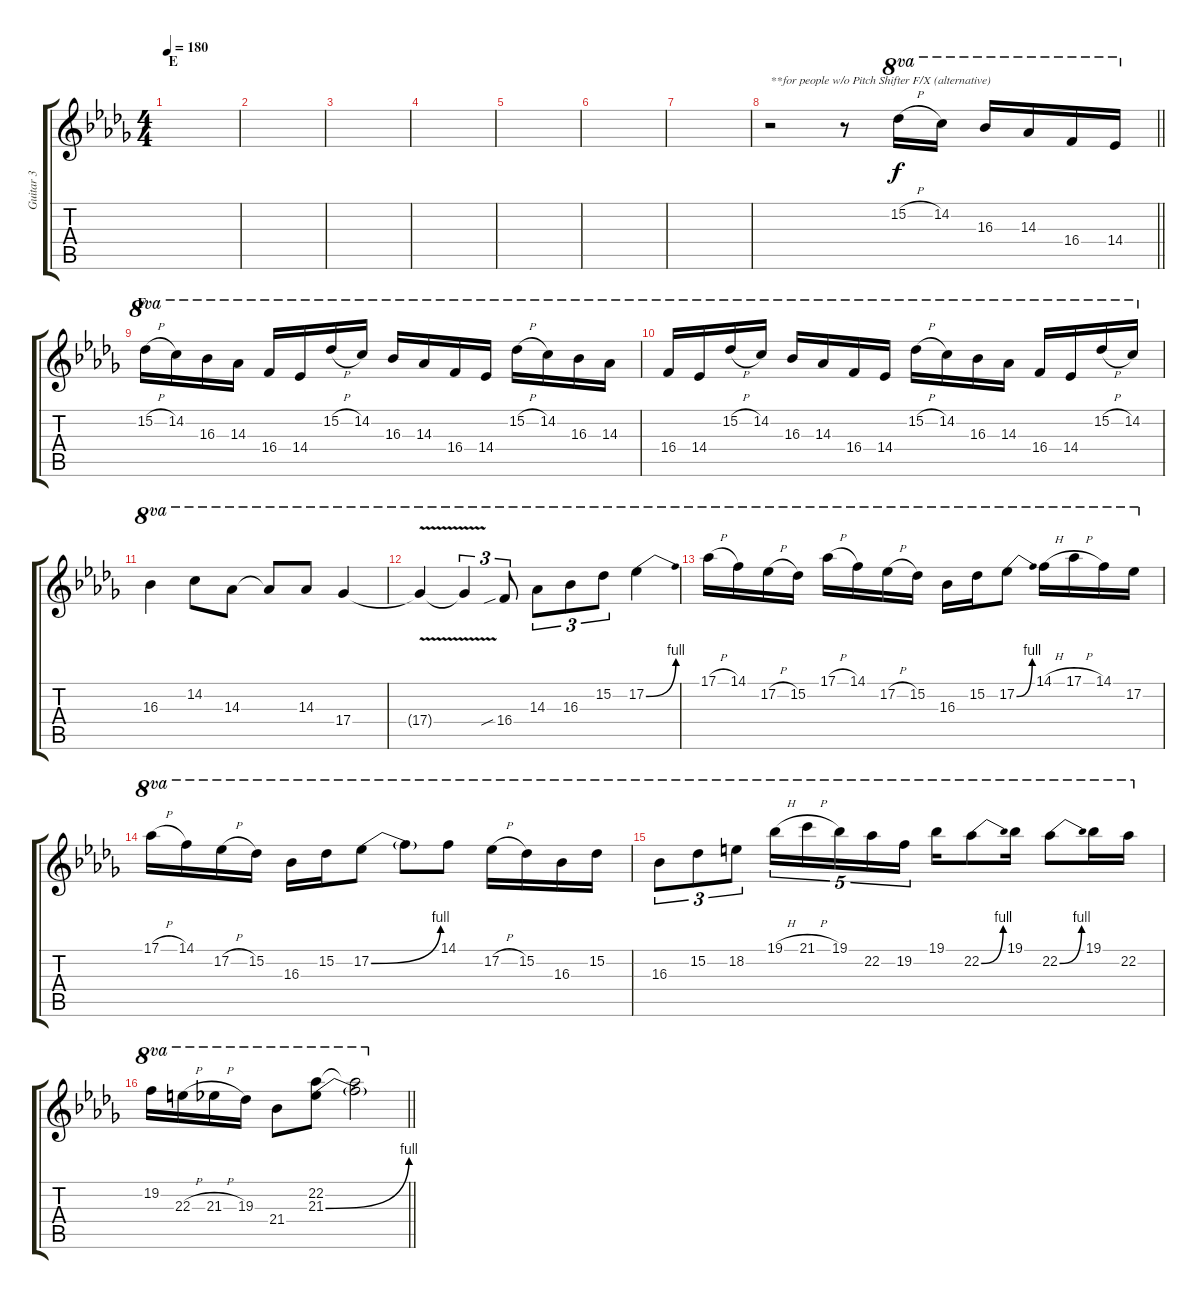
\track ("Guitar 3" "Guitar 3") {instrument electricguitarclean}
\staff {score tabs}
\tuning (Eb4 Bb3 Gb3 Db3 Ab2 Db2) {hide}
\ts (4 4)
\section ("" "E")
\tempo 180
\clef g2
\ks db
|
|
|
|
|
|
|
\barLineRight lightlight
r.2{txt "**for people w/o Pitch Shifter F/X (alternative)"} r.8{volume 0} 15.2{h}.16{ot 8va} 14.2.16{ot 8va} 16.3.16{ot 8va} 14.3.16{ot 8va} 16.4.16{ot 8va} 14.4.16{ot 8va} |
\section ("" "F")
15.2{h}.16{ot 8va} 14.2.16{ot 8va} 16.3.16{ot 8va} 14.3.16{ot 8va} 16.4.16{ot 8va} 14.4.16{ot 8va} 15.2{h}.16{ot 8va} 14.2.16{ot 8va} 16.3.16{ot 8va} 14.3.16{ot 8va} 16.4.16{ot 8va} 14.4.16{ot 8va} 15.2{h}.16{ot 8va} 14.2.16{ot 8va} 16.3.16{ot 8va} 14.3.16{ot 8va} |
16.4.16{ot 8va} 14.4.16{ot 8va} 15.2{h}.16{ot 8va} 14.2.16{ot 8va} 16.3.16{ot 8va} 14.3.16{ot 8va} 16.4.16{ot 8va} 14.4.16{ot 8va} 15.2{h}.16{ot 8va} 14.2.16{ot 8va} 16.3.16{ot 8va} 14.3.16{ot 8va} 16.4.16{ot 8va} 14.4.16{ot 8va} 15.2{h}.16{ot 8va} 14.2.16{ot 8va} |
16.3.4{ot 8va} 14.2.8{ot 8va} 14.3.8{ot 8va} 14.3{t}.8{ot 8va} 14.3.8{ot 8va} 17.4.4{ot 8va} |
17.4{v t}.4{ot 8va} 17.4{t}.4{tu (3 2) ot 8va} 16.4{sib}.8{tu (3 2) ot 8va} 14.3.8{tu (3 2) ot 8va} 16.3.8{tu (3 2) ot 8va} 15.2.8{tu (3 2) ot 8va} 17.2{be (bend 0 0 60 4)}.4{ot 8va} |
17.1{h}.16{ot 8va} 14.1.16{ot 8va} 17.2{h}.16{ot 8va} 15.2.16{ot 8va} 17.1{h}.16{ot 8va} 14.1.16{ot 8va} 17.2{h}.16{ot 8va} 15.2.16{ot 8va} 16.3.16{ot 8va} 15.2.16{ot 8va} 17.2{be (bend 0 0 60 4)}.8{ot 8va} 14.1{h}.16{ot 8va} 17.1{h}.16{ot 8va} 14.1.16{ot 8va} 17.2.16{ot 8va} |
17.1{h}.16{ot 8va} 14.1.16{ot 8va} 17.2{h}.16{ot 8va} 15.2.16{ot 8va} 16.3.16{ot 8va} 15.2.16{ot 8va} 17.2{be (bend 0 0 60 4)}.8{ot 8va} 17.2{t}.8{ot 8va} 14.1.8{ot 8va} 17.2{h}.16{ot 8va} 15.2.16{ot 8va} 16.3.16{ot 8va} 15.2.16{ot 8va} |
16.3.8{tu (3 2) ot 8va} 15.2.8{tu (3 2) ot 8va} 18.2.8{tu (3 2) ot 8va} 19.1{h}.16{tu (5 4) ot 8va} 21.1{h}.16{tu (5 4) ot 8va} 19.1.16{tu (5 4) ot 8va} 22.2.16{tu (5 4) ot 8va} 19.2.16{tu (5 4) ot 8va} 19.1.16{ot 8va} 22.2{be (bend 0 0 60 4)}.8{ot 8va} 19.1.16{ot 8va} 22.2{be (bend 0 0 60 4)}.8{ot 8va} 19.1.16{ot 8va} 22.2.16{ot 8va} |
\barLineRight lightlight
19.2.16{ot 8va} 22.3{h}.16{ot 8va} 21.3{h}.16{ot 8va} 19.3.16{ot 8va} 21.4.8{ot 8va} (22.2 21.3{be (bend 0 0 60 4)}).8{ot 8va} (22.2{t} 21.3{t}).2{ot 8va}
